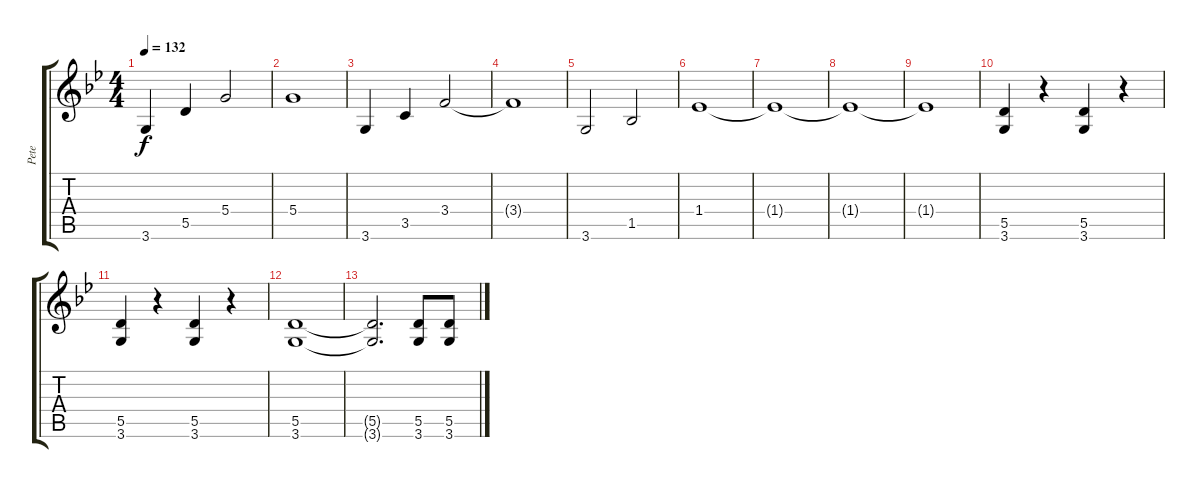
\track ("Pete" "Pete") {instrument distortionguitar}
\staff {score tabs}
\tuning (E4 B3 G3 D3 A2 E2) {hide}
\ts (4 4)
\tempo 132
\clef g2
\ks gminor
3.6.4{dy f} 5.5.4 5.4.2 |
5.4.1 |
3.6.4 3.5.4 3.4.2 |
3.4{t}.1 |
3.6.2 1.5.2 |
1.4.1 |
1.4{t}.1 |
1.4{t}.1 |
1.4{t}.1 |
(5.5 3.6).4 r.4 (5.5 3.6).4 r.4 |
(5.5 3.6).4 r.4 (5.5 3.6).4 r.4 |
(5.5 3.6).1 |
(5.5{t} 3.6{t}).2{d} (5.5 3.6).8 (5.5 3.6).8
